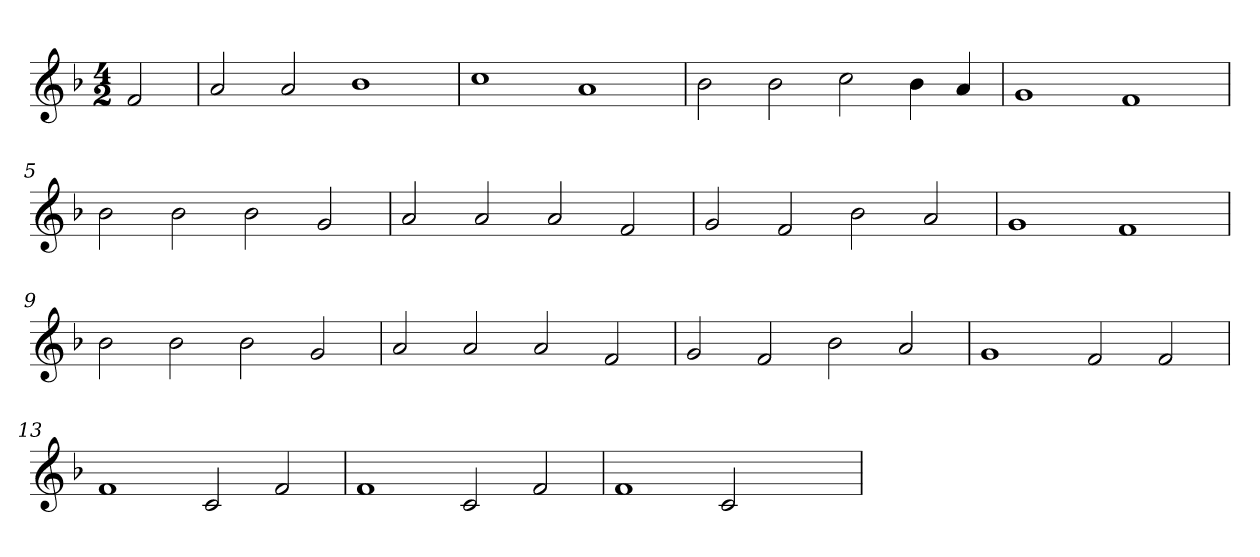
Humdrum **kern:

**kern
*part1
*staff1
*clefG2
*k[b-]
*F:
*M4/2
=
2f
=1
2a
2a
1b-
=2
1cc
1a
=3
2b-
2b-
2cc
4b-
4a
=4
1g
1f
=5
2b-
2b-
2b-
2g
=6
2a
2a
2a
2f
=7
2g
2f
2b-
2a
=8
1g
1f
=9
2b-
2b-
2b-
2g
=10
2a
2a
2a
2f
=11
2g
2f
2b-
2a
=12
1g
2f
2f
=13
1f
2c
2f
=14
1f
2c
2f
=15
1f
2c
2ryy
=
*-
